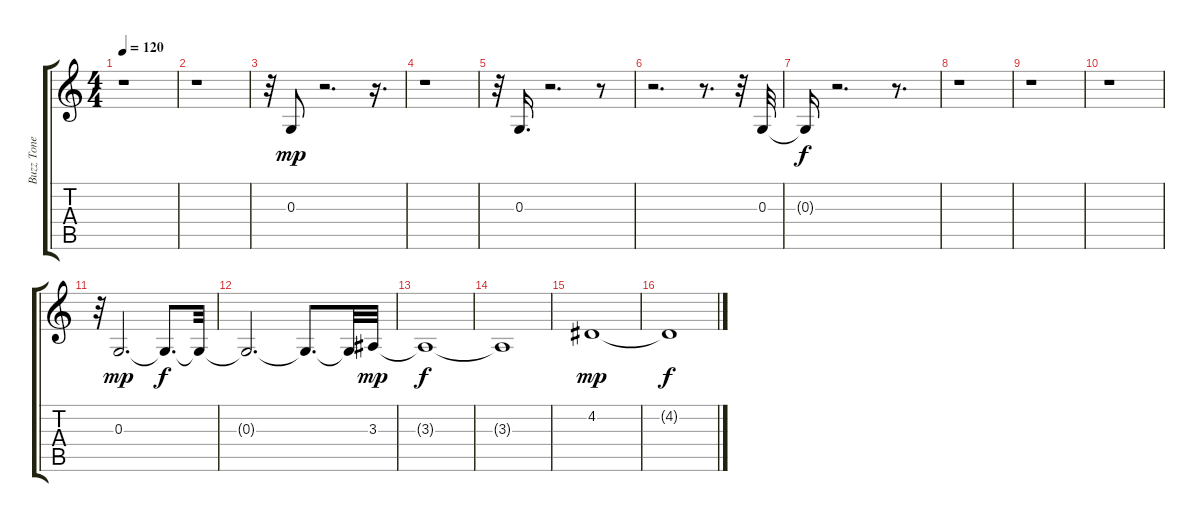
\track ("Buzz Tone" "Buzz Tone") {instrument lead2sawtooth}
\staff {score tabs}
\tuning (E4 B3 G3 D3 A2 E2) {hide}
\ts (4 4)
\tempo 120
\clef g2
\ks c
r.1{dy mp} |
r.1 |
r.32 0.3.8 r.2{d} r.16{d} |
r.1 |
r.32 0.3.16{d} r.2{d} r.8 |
r.2{d} r.8{d} r.32 0.3.32 |
0.3{t}.16{dy f} r.2{d} r.8{d} |
r.1 |
r.1 |
r.1 |
r.32 0.3.2{d dy mp} 0.3{t}.8{d dy f} 0.3{t}.32 |
0.3{t}.2{d} 0.3{t}.8{d} 0.3{t}.32 3.3.32{dy mp} |
3.3{t}.1{dy f} |
3.3{t}.1 |
4.2.1{dy mp} |
4.2{t}.1{dy f}
